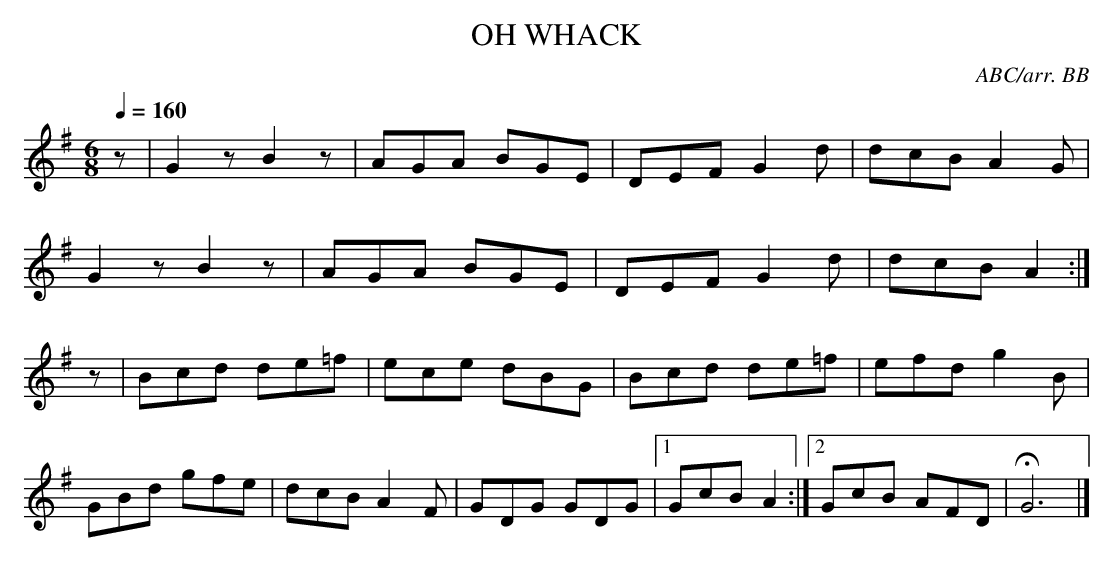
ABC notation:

X:1
T:OH WHACK
C:ABC/arr. BB
Y:"moderately and well marked"
Q:1/4=160
L:1/8
M:6/8
K:G % source key: Bb
z|G2zB2z|AGA BGE|DEF G2d|dcB A2G |
G2zB2z|AGA BGE|DEF G2d|dcB A2 :|
z|Bcd de=f|ece dBG|Bcd de=f|efd g2B|
GBd gfe|dcB A2F|GDG GDG|1 GcB A2 :|\
[2 GcB AFD|HG6|]
